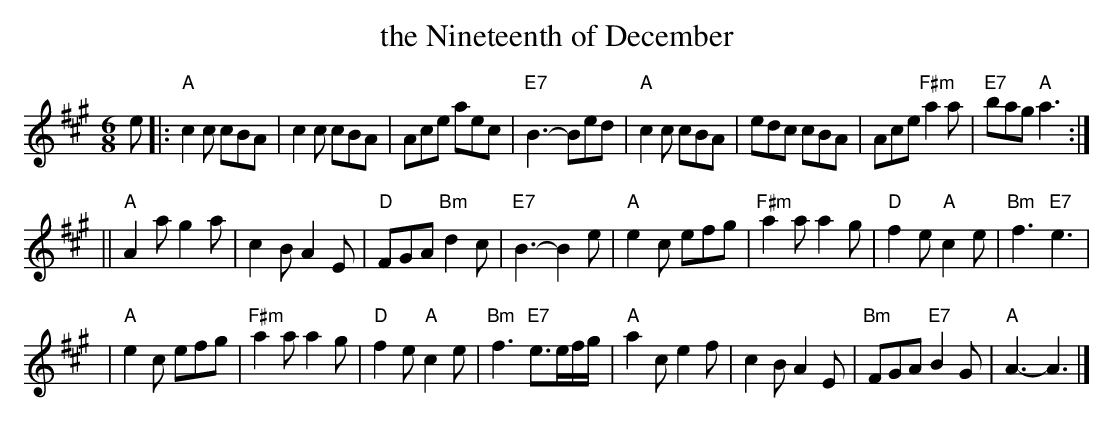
X:1
T: the Nineteenth of December
M: 6/8
L: 1/8
K: A
 e \
|: "A"c2c cBA | c2c cBA | Ace aec | "E7"B3- Bed \
|  "A"c2c cBA | edc cBA | Ace "F#m"a2a | "E7"bag "A"a3 :|
|| "A"A2a g2a | c2B A2E | "D"FGA "Bm"d2c | "E7"B3- B2e \
|  "A"e2c efg | "F#m"a2a a2g | "D"f2e "A"c2e | "Bm"f3 "E7"e3 |
|  "A"e2c efg | "F#m"a2a a2g | "D"f2e "A"c2e | "Bm"f3 "E7"e>ef/g/ \
|  "A"a2c e2f | c2B A2E | "Bm"FGA "E7"B2G | "A"A3- A3 |]
